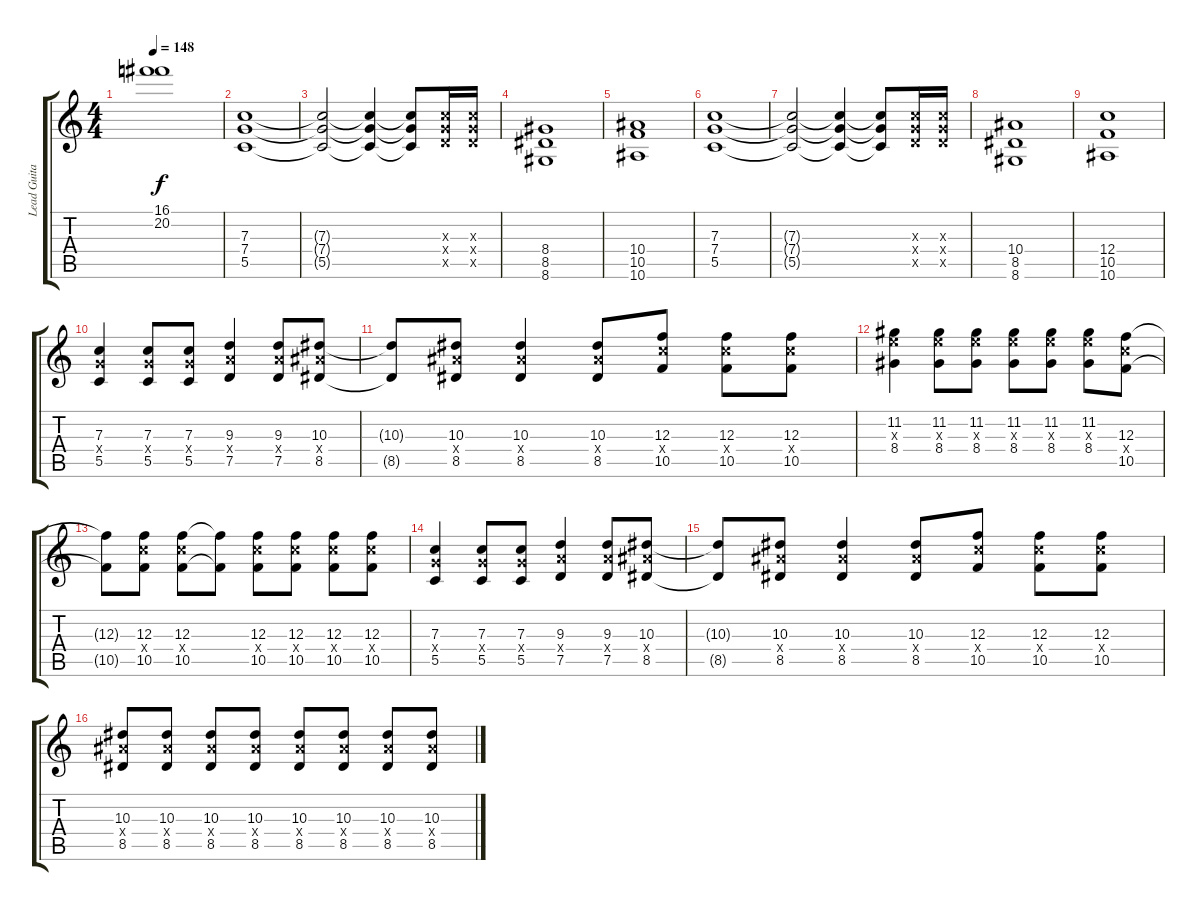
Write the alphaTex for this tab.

\track ("Lead Guitar" "Lead Guita") {instrument distortionguitar}
\staff {score tabs}
\tuning (D4 A3 F3 C3 G2 C2) {hide}
\ts (4 4)
\tempo 148
\clef g2
\ks c
(16.1{t} 20.2{t}).1{dy f} |
(7.3 7.4 5.5).1 |
(7.3{t} 7.4{t} 5.5{t}).2 (7.3{t} 7.4{t} 5.5{t}).4 (7.3{t} 7.4{t} 5.5{t}).8 (7.3{x} 7.4{x} 7.5{x}).16 (7.3{x} 7.4{x} 7.5{x}).16 |
(8.4 8.5 8.6).1 |
(10.4 10.5 10.6).1 |
(7.3 7.4 5.5).1 |
(7.3{t} 7.4{t} 5.5{t}).2 (7.3{t} 7.4{t} 5.5{t}).4 (7.3{t} 7.4{t} 5.5{t}).8 (7.3{x} 7.4{x} 7.5{x}).16 (7.3{x} 7.4{x} 7.5{x}).16 |
(10.4 8.5 8.6).1 |
(12.4 10.5 10.6).1 |
(7.3 7.4{x} 5.5).4 (7.3 7.4{x} 5.5).8 (7.3 7.4{x} 5.5).8 (9.3 9.4{x} 7.5).4 (9.3 9.4{x} 7.5).8 (10.3 10.4{x} 8.5).8 |
(10.3{t} 8.5{t}).8 (10.3 10.4{x} 8.5).8 (10.3 10.4{x} 8.5).4 (10.3 10.4{x} 8.5).8 (12.3 12.4{x} 10.5).8 (12.3 12.4{x} 10.5).8 (12.3 12.4{x} 10.5).8 |
(11.2 11.3{x} 8.4).4 (11.2 11.3{x} 8.4).8 (11.2 11.3{x} 8.4).8 (11.2 11.3{x} 8.4).8 (11.2 11.3{x} 8.4).8 (11.2 11.3{x} 8.4).8 (12.3 12.4{x} 10.5).8 |
(12.3{t} 10.5{t}).8 (12.3 12.4{x} 10.5).8 (12.3 12.4{x} 10.5).8 (12.3{t} 10.5{t}).8 (12.3 12.4{x} 10.5).8 (12.3 12.4{x} 10.5).8 (12.3 12.4{x} 10.5).8 (12.3 12.4{x} 10.5).8 |
(7.3 7.4{x} 5.5).4 (7.3 7.4{x} 5.5).8 (7.3 7.4{x} 5.5).8 (9.3 9.4{x} 7.5).4 (9.3 9.4{x} 7.5).8 (10.3 10.4{x} 8.5).8 |
(10.3{t} 8.5{t}).8 (10.3 10.4{x} 8.5).8 (10.3 10.4{x} 8.5).4 (10.3 10.4{x} 8.5).8 (12.3 12.4{x} 10.5).8 (12.3 12.4{x} 10.5).8 (12.3 12.4{x} 10.5).8 |
(10.3 10.4{x} 8.5).8 (10.3 10.4{x} 8.5).8 (10.3 10.4{x} 8.5).8 (10.3 10.4{x} 8.5).8 (10.3 10.4{x} 8.5).8 (10.3 10.4{x} 8.5).8 (10.3 10.4{x} 8.5).8 (10.3 10.4{x} 8.5).8
